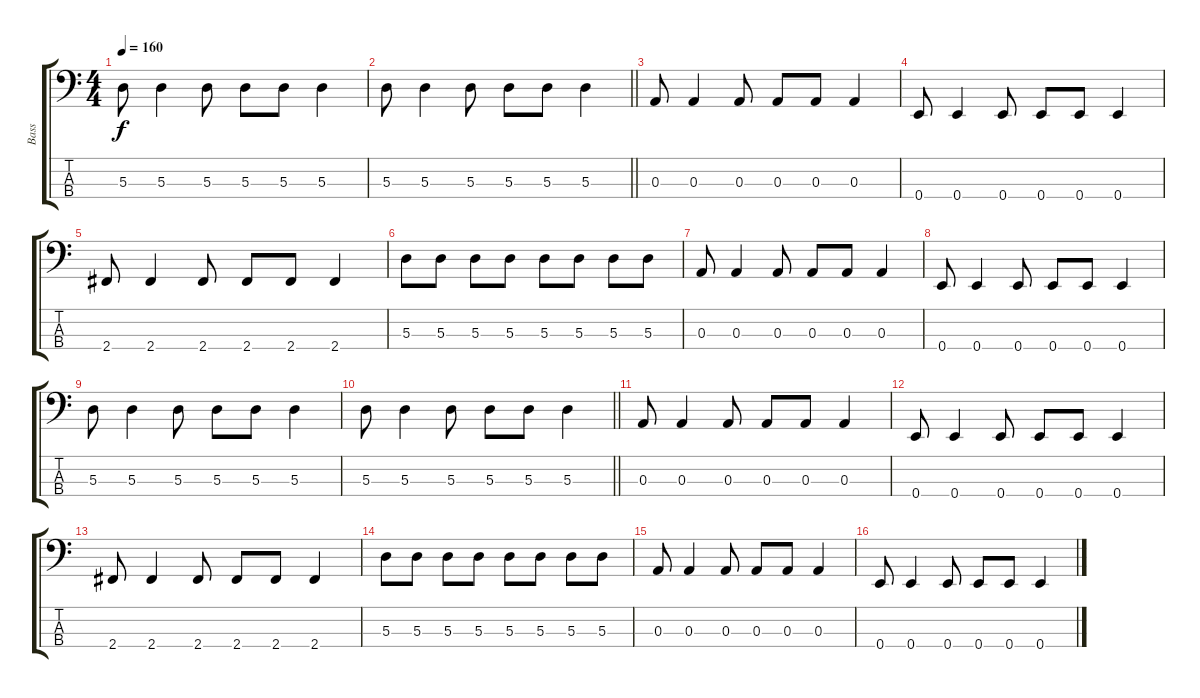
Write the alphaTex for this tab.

\track ("Bass" "Bass") {instrument electricbasspick}
\staff {score tabs}
\tuning (G2 D2 A1 E1) {hide}
\ts (4 4)
\tempo 160
\clef f4
\ks c
5.3.8{dy f} 5.3.4 5.3.8 5.3.8 5.3.8 5.3.4 |
\barLineRight lightlight
5.3.8 5.3.4 5.3.8 5.3.8 5.3.8 5.3.4 |
0.3.8 0.3.4 0.3.8 0.3.8 0.3.8 0.3.4 |
0.4.8 0.4.4 0.4.8 0.4.8 0.4.8 0.4.4 |
2.4.8 2.4.4 2.4.8 2.4.8 2.4.8 2.4.4 |
5.3.8 5.3.8 5.3.8 5.3.8 5.3.8 5.3.8 5.3.8 5.3.8 |
0.3.8 0.3.4 0.3.8 0.3.8 0.3.8 0.3.4 |
0.4.8 0.4.4 0.4.8 0.4.8 0.4.8 0.4.4 |
5.3.8 5.3.4 5.3.8 5.3.8 5.3.8 5.3.4 |
\barLineRight lightlight
5.3.8 5.3.4 5.3.8 5.3.8 5.3.8 5.3.4 |
0.3.8 0.3.4 0.3.8 0.3.8 0.3.8 0.3.4 |
0.4.8 0.4.4 0.4.8 0.4.8 0.4.8 0.4.4 |
2.4.8 2.4.4 2.4.8 2.4.8 2.4.8 2.4.4 |
5.3.8 5.3.8 5.3.8 5.3.8 5.3.8 5.3.8 5.3.8 5.3.8 |
0.3.8 0.3.4 0.3.8 0.3.8 0.3.8 0.3.4 |
0.4.8 0.4.4 0.4.8 0.4.8 0.4.8 0.4.4
